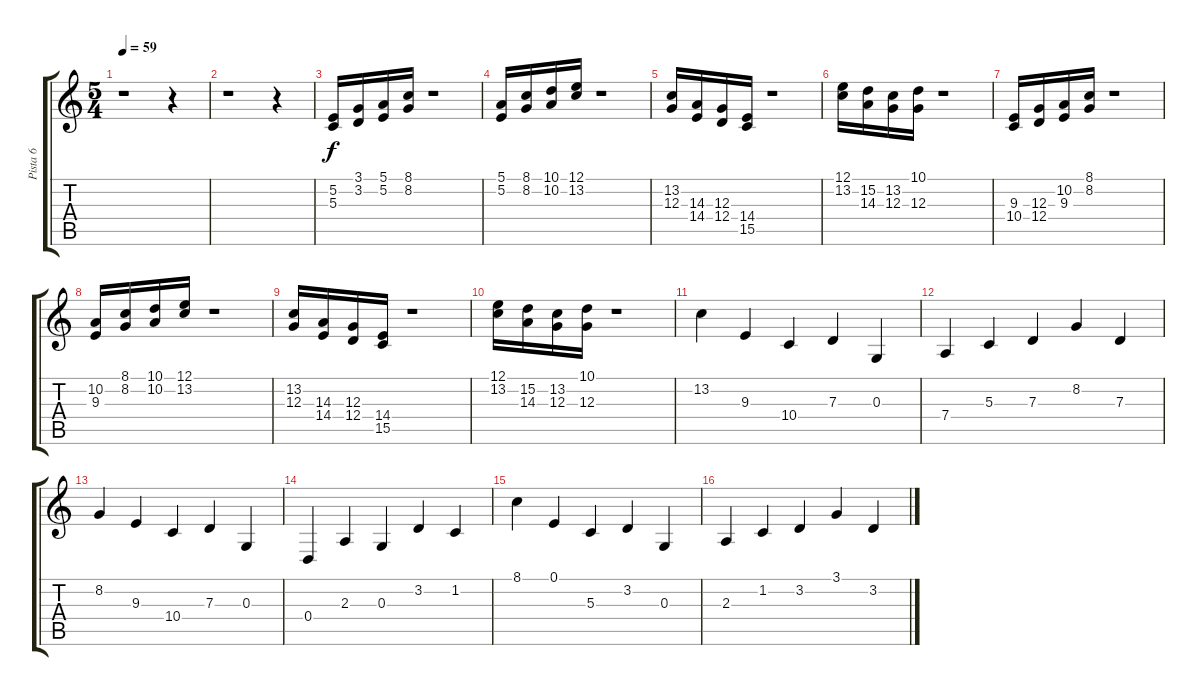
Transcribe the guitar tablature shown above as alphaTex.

\track ("Pista 6" "Pista 6") {instrument marimba}
\staff {score tabs}
\tuning (E4 B3 G3 D3 A2 E2) {hide}
\ts (5 4)
\tempo 59
\clef g2
\ks c
r.1{dy f instrument marimba} r.4 |
r.1 r.4 |
(5.2 5.3).16 (3.1 3.2).16 (5.1 5.2).16 (8.1 8.2).16 r.1 |
(5.1 5.2).16 (8.1 8.2).16 (10.1 10.2).16 (12.1 13.2).16 r.1 |
(13.2 12.3).16 (14.3 14.4).16 (12.3 12.4).16 (14.4 15.5).16 r.1 |
(12.1 13.2).16 (15.2 14.3).16 (13.2 12.3).16 (10.1 12.3).16 r.1 |
(9.3 10.4).16 (12.3 12.4).16 (10.2 9.3).16 (8.1 8.2).16 r.1 |
(10.2 9.3).16 (8.1 8.2).16 (10.1 10.2).16 (12.1 13.2).16 r.1 |
(13.2 12.3).16 (14.3 14.4).16 (12.3 12.4).16 (14.4 15.5).16 r.1 |
(12.1 13.2).16 (15.2 14.3).16 (13.2 12.3).16 (10.1 12.3).16 r.1 |
13.2.4 9.3.4 10.4.4 7.3.4 0.3.4 |
7.4.4 5.3.4 7.3.4 8.2.4 7.3.4 |
8.2.4 9.3.4 10.4.4 7.3.4 0.3.4 |
0.4.4 2.3.4 0.3.4 3.2.4 1.2.4 |
8.1.4 0.1.4 5.3.4 3.2.4 0.3.4 |
2.3.4 1.2.4 3.2.4 3.1.4 3.2.4
